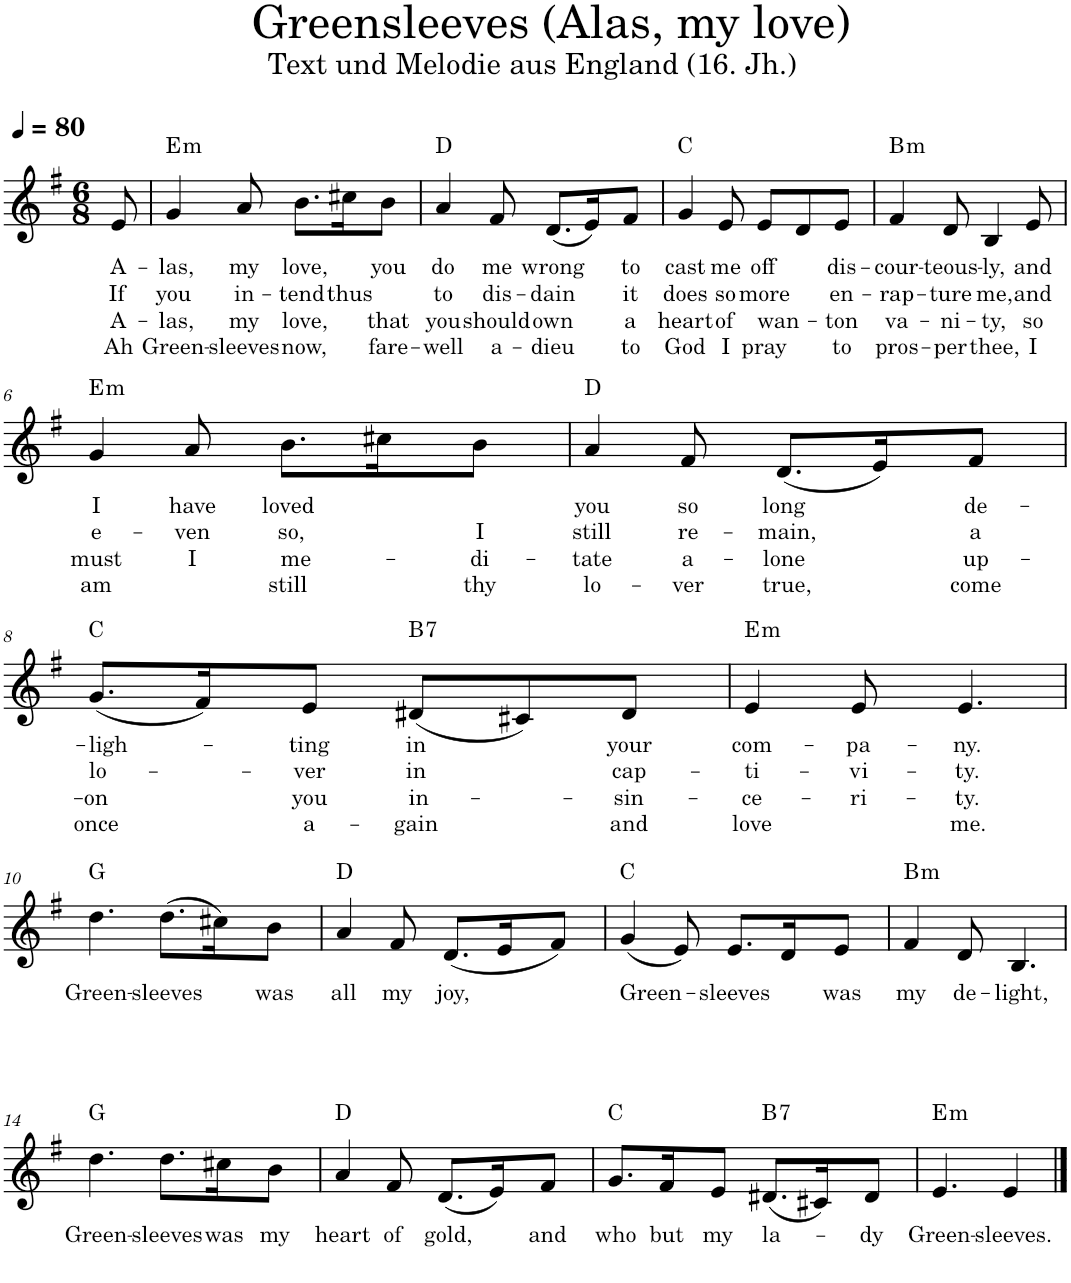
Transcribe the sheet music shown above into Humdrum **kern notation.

**kern	**text	**text	**text	**text	**harte
*part1	*part1	*part1	*part1	*part1	*part1
*staff1	*staff1	*staff1	*staff1	*staff1	*
*I"Orgel	*	*	*	*	*
*I'Org.	*	*	*	*	*
*clefG2	*	*	*	*	*
*k[f#]	*	*	*	*	*
*M6/8	*	*	*	*	*
*MM80	*	*	*	*	*
=1	=1	=1	=1	=1	=1
!	!LO:LY:b	!LO:LY:b	!LO:LY:b	!LO:LY:b	!
8e/	A-	If	A-	Ah	.
=2	=2	=2	=2	=2	=2
!	!LO:LY:b	!LO:LY:b	!LO:LY:b	!LO:LY:b	!LO:H:kt=m
4g/	las,	you	las,	Green-	E:min
!	!LO:LY:b	!LO:LY:b	!LO:LY:b	!LO:LY:b	!
8a/	my	in-	my	sleeves	.
!	!LO:LY:b	!LO:LY:b	!LO:LY:b	!LO:LY:b	!
8.b\L	love,	tend	love,	now,	.
!	!	!LO:LY:b	!	!	!
16cc#X\K	.	thus	.	.	.
!	!LO:LY:b	!	!LO:LY:b	!LO:LY:b	!
8b\J	you	.	that	fare-	.
=3	=3	=3	=3	=3	=3
!	!LO:LY:b	!LO:LY:b	!LO:LY:b	!LO:LY:b	!
4a/	do	to	you	well	D:maj
!	!LO:LY:b	!LO:LY:b	!LO:LY:b	!LO:LY:b	!
8f#/	me	dis-	should	a-	.
!	!LO:LY:b	!LO:LY:b	!LO:LY:b	!LO:LY:b	!
(8.d/L	wrong	dain	own	dieu	.
16e/K)	.	.	.	.	.
!	!LO:LY:b	!LO:LY:b	!LO:LY:b	!LO:LY:b	!
8f#/J	to	it	a	to	.
=4	=4	=4	=4	=4	=4
!	!LO:LY:b	!LO:LY:b	!LO:LY:b	!LO:LY:b	!
4g/	cast	does	heart	God	C:maj
!	!LO:LY:b	!LO:LY:b	!LO:LY:b	!LO:LY:b	!
8e/	me	so	of	I	.
!	!LO:LY:b	!LO:LY:b	!LO:LY:b	!LO:LY:b	!
8e/L	off	more	wan-	pray	.
8d/	.	.	.	.	.
!	!LO:LY:b	!LO:LY:b	!LO:LY:b	!LO:LY:b	!
8e/J	dis-	en-	ton	to	.
=5	=5	=5	=5	=5	=5
!	!LO:LY:b	!LO:LY:b	!LO:LY:b	!LO:LY:b	!LO:H:kt=m
4f#/	cour-	rap-	va-	pros-	B:min
!	!LO:LY:b	!LO:LY:b	!LO:LY:b	!LO:LY:b	!
8d/	teous-	ture	ni-	per	.
!	!LO:LY:b	!LO:LY:b	!LO:LY:b	!LO:LY:b	!
4B/	ly,	me,	ty,	thee,	.
!	!LO:LY:b	!LO:LY:b	!LO:LY:b	!LO:LY:b	!
8e/	and	and	so	I	.
!!LO:LB:g=z
=6	=6	=6	=6	=6	=6
!	!LO:LY:b	!LO:LY:b	!LO:LY:b	!LO:LY:b	!LO:H:kt=m
4g/	I	e-	must	am	E:min
!	!LO:LY:b	!LO:LY:b	!LO:LY:b	!	!
8a/	have	ven	I	.	.
!	!LO:LY:b	!LO:LY:b	!LO:LY:b	!LO:LY:b	!
8.b\L	loved	so,	me-	still	.
16cc#X\K	.	.	.	.	.
!	!	!LO:LY:b	!LO:LY:b	!LO:LY:b	!
8b\J	.	I	di-	thy	.
=7	=7	=7	=7	=7	=7
!	!LO:LY:b	!LO:LY:b	!LO:LY:b	!LO:LY:b	!
4a/	you	still	tate	lo-	D:maj
!	!LO:LY:b	!LO:LY:b	!LO:LY:b	!LO:LY:b	!
8f#/	so	re-	a-	ver	.
!	!LO:LY:b	!LO:LY:b	!LO:LY:b	!LO:LY:b	!
(8.d/L	long	main,	lone	true,	.
16e/K)	.	.	.	.	.
!	!LO:LY:b	!LO:LY:b	!LO:LY:b	!LO:LY:b	!
8f#/J	de-	a	up-	come	.
!!LO:LB:g=z
=8	=8	=8	=8	=8	=8
!	!LO:LY:b	!LO:LY:b	!LO:LY:b	!LO:LY:b	!
(8.g/L	ligh-	lo-	on	once	C:maj
16f#/K)	.	.	.	.	.
!	!LO:LY:b	!LO:LY:b	!LO:LY:b	!LO:LY:b	!
8e/J	ting	ver	you	a-	.
!	!LO:LY:b	!LO:LY:b	!LO:LY:b	!LO:LY:b	!LO:H:kt=7
(8d#X/L	in	in	in-	gain	B:7
8c#X/)	.	.	.	.	.
!	!LO:LY:b	!LO:LY:b	!LO:LY:b	!LO:LY:b	!
8d#/J	your	cap-	sin-	and	.
=9	=9	=9	=9	=9	=9
!	!LO:LY:b	!LO:LY:b	!LO:LY:b	!LO:LY:b	!LO:H:kt=m
4e/	com-	ti-	ce-	love	E:min
!	!LO:LY:b	!LO:LY:b	!LO:LY:b	!	!
8e/	pa-	vi-	ri-	.	.
!	!LO:LY:b	!LO:LY:b	!LO:LY:b	!LO:LY:b	!
4.e/	ny.	ty.	ty.	me.	.
!!LO:LB:g=z
=10	=10	=10	=10	=10	=10
!	!LO:LY:b	!	!	!	!
4.dd\	Green-	.	.	.	G:maj
!	!LO:LY:b	!	!	!	!
(8.dd\L	sleeves	.	.	.	.
16cc#X\K)	.	.	.	.	.
!	!LO:LY:b	!	!	!	!
8b\J	was	.	.	.	.
=11	=11	=11	=11	=11	=11
!	!LO:LY:b	!	!	!	!
4a/	all	.	.	.	D:maj
!	!LO:LY:b	!	!	!	!
8f#/	my	.	.	.	.
!	!LO:LY:b	!	!	!	!
(8.d/L	joy,	.	.	.	.
16e/K	.	.	.	.	.
8f#/J)	.	.	.	.	.
=12	=12	=12	=12	=12	=12
!	!LO:LY:b	!	!	!	!
(4g/	Green-	.	.	.	C:maj
8e/)	.	.	.	.	.
!	!LO:LY:b	!	!	!	!
8.e/L	sleeves	.	.	.	.
16d/K	.	.	.	.	.
!	!LO:LY:b	!	!	!	!
8e/J	was	.	.	.	.
=13	=13	=13	=13	=13	=13
!	!LO:LY:b	!	!	!	!LO:H:kt=m
4f#/	my	.	.	.	B:min
!	!LO:LY:b	!	!	!	!
8d/	de-	.	.	.	.
!	!LO:LY:b	!	!	!	!
4.B/	light,	.	.	.	.
!!LO:LB:g=z
=14	=14	=14	=14	=14	=14
!	!LO:LY:b	!	!	!	!
4.dd\	Green-	.	.	.	G:maj
!	!LO:LY:b	!	!	!	!
8.dd\L	sleeves	.	.	.	.
!	!LO:LY:b	!	!	!	!
16cc#X\K	was	.	.	.	.
!	!LO:LY:b	!	!	!	!
8b\J	my	.	.	.	.
=15	=15	=15	=15	=15	=15
!	!LO:LY:b	!	!	!	!
4a/	heart	.	.	.	D:maj
!	!LO:LY:b	!	!	!	!
8f#/	of	.	.	.	.
!	!LO:LY:b	!	!	!	!
(8.d/L	gold,	.	.	.	.
16e/K)	.	.	.	.	.
!	!LO:LY:b	!	!	!	!
8f#/J	and	.	.	.	.
=16	=16	=16	=16	=16	=16
!	!LO:LY:b	!	!	!	!
8.g/L	who	.	.	.	C:maj
!	!LO:LY:b	!	!	!	!
16f#/K	but	.	.	.	.
!	!LO:LY:b	!	!	!	!
8e/J	my	.	.	.	.
!	!LO:LY:b	!	!	!	!LO:H:kt=7
(8.d#X/L	la-	.	.	.	B:7
16c#X/K)	.	.	.	.	.
!	!LO:LY:b	!	!	!	!
8d#/J	dy	.	.	.	.
=17	=17	=17	=17	=17	=17
!	!LO:LY:b	!	!	!	!LO:H:kt=m
4.e/	Green-	.	.	.	E:min
!	!LO:LY:b	!	!	!	!
4e/	sleeves.	.	.	.	.
==	==	==	==	==	==
*-	*-	*-	*-	*-	*-
